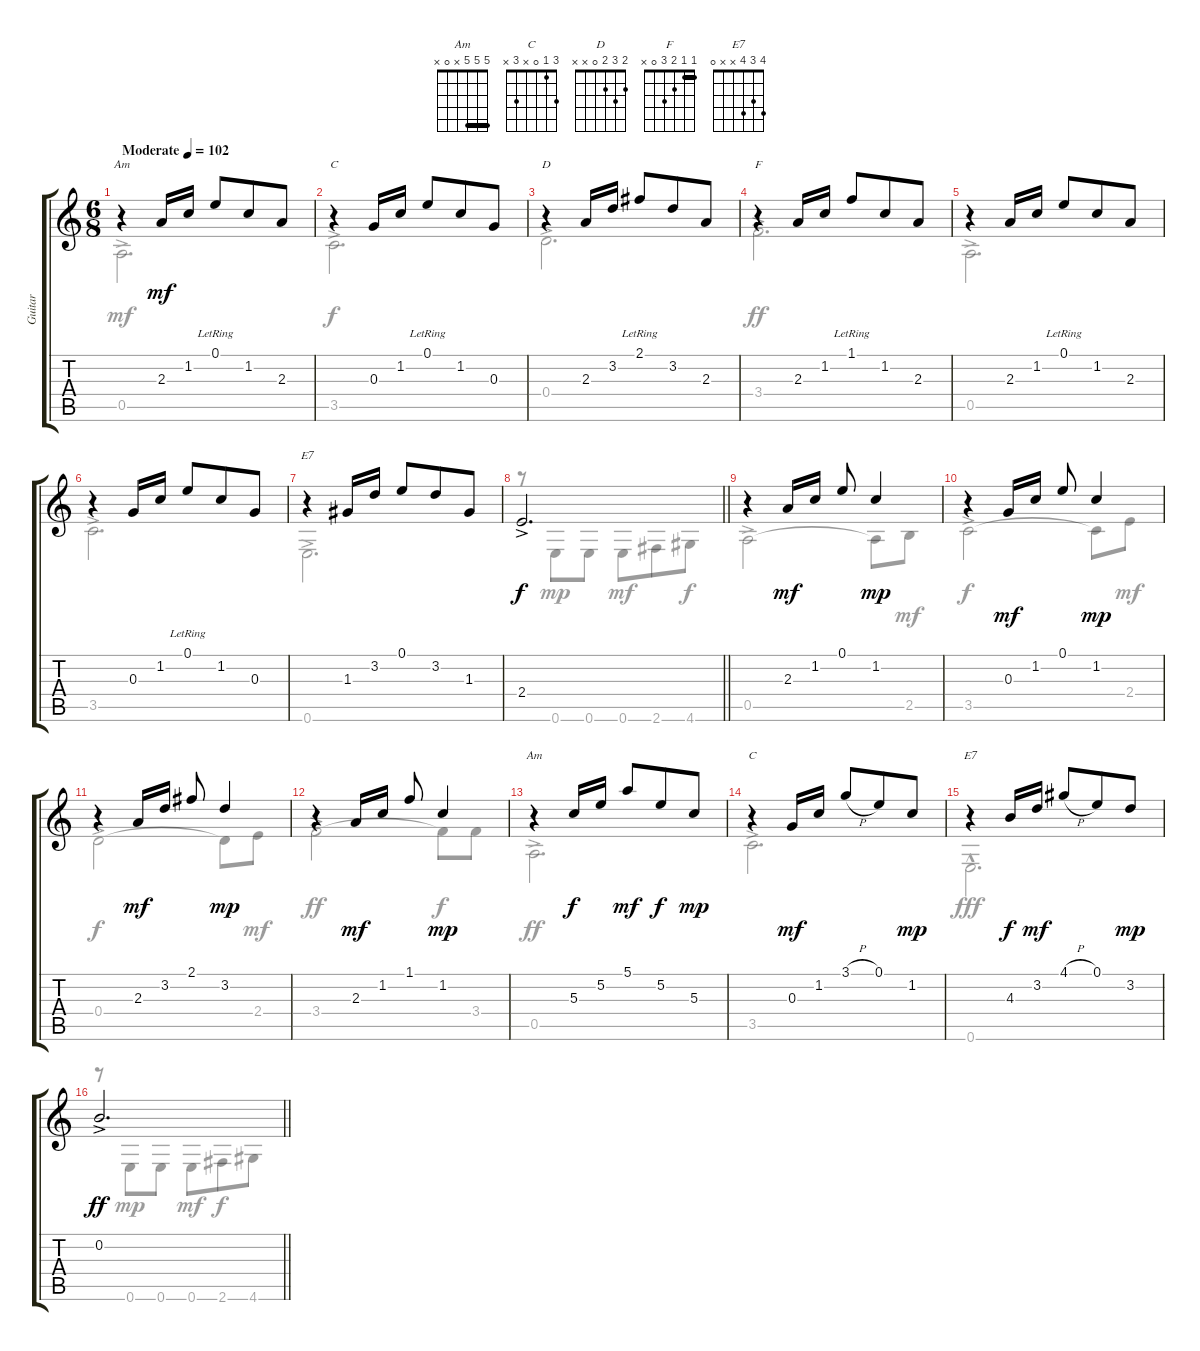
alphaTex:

\track (" Guitar" " Guitar") {instrument acousticguitarnylon}
\staff {score tabs}
\tuning (E4 B3 G3 D3 A2 E2) {hide}
\chord ("Am" 0 1 2 x 0 x)
\chord ("C" 0 1 0 x 3 x)
\chord ("D" 2 3 2 0 x x)
\chord ("F" 1 1 2 3 0 x) {barre 1}
\chord ("E7" 0 3 1 x x 0)
\chord ("Am" 5 5 5 x 0 x) {barre 5}
\chord ("C" 3 1 0 x 3 x)
\chord ("E7" 4 3 4 x x 0)
\voice
\ts (6 8)
\tempo (102 "Moderate")
\clef g2
\ks c
r.4{ch "Am" dy mf instrument acousticguitarnylon} 2.3.16 1.2.16 0.1{lr}.8 1.2.8 2.3.8 |
r.4{ch "C"} 0.3.16 1.2.16 0.1{lr}.8 1.2.8 0.3.8 |
r.4{ch "D"} 2.3.16 3.2.16 2.1{lr}.8 3.2.8 2.3.8 |
r.4{ch "F"} 2.3.16 1.2.16 1.1{lr}.8 1.2.8 2.3.8 |
r.4 2.3.16 1.2.16 0.1{lr}.8 1.2.8 2.3.8 |
r.4 0.3.16 1.2.16 0.1{lr}.8 1.2.8 0.3.8 |
r.4{ch "E7"} 1.3.16 3.2.16 0.1.8 3.2.8 1.3.8 |
\barLineRight lightlight
2.4{ac}.2{d dy f} |
r.4 2.3.16{dy mf} 1.2.16 0.1.8 1.2.4{dy mp} |
r.4 0.3.16{dy mf} 1.2.16 0.1.8 1.2.4{dy mp} |
r.4 2.3.16{dy mf} 3.2.16 2.1.8 3.2.4{dy mp} |
r.4 2.3.16{dy mf} 1.2.16 1.1.8 1.2.4{dy mp} |
r.4{ch "Am"} 5.3.16{dy f} 5.2.16 5.1.8{dy mf} 5.2.8{dy f} 5.3.8{dy mp} |
r.4{ch "C"} 0.3.16{dy mf} 1.2.16 3.1{h}.8 0.1.8 1.2.8{dy mp} |
r.4{ch "E7"} 4.3.16{dy f} 3.2.16{dy mf} 4.1{h}.8 0.1.8 3.2.8{dy mp} |
\barLineRight lightlight
0.2{ac}.2{d dy ff}
\voice
\clef g2
\ottava regular
\simile none
\ks c
0.5{ac}.2{d dy mf} |
3.5{ac}.2{d dy f} |
0.4{ac}.2{d} |
3.4{ac}.2{d dy ff} |
0.5{ac}.2{d} |
3.5{ac}.2{d} |
0.6{ac}.2{d} |
\barLineRight lightlight
r.8 0.6.8{dy mp} 0.6.8 0.6.8{dy mf} 2.6.8 4.6.8{dy f} |
0.5{ac}.2 0.5{t}.8 2.5.8{dy mf} |
3.5{ac}.2{dy f} 3.5{t}.8 2.4.8{dy mf} |
0.4{ac}.2{dy f} 0.4{t}.8 2.4.8{dy mf} |
3.4{ac}.2{dy ff} 3.4{t}.8{dy f} 3.4.8 |
0.5{ac}.2{d dy ff} |
3.5{ac}.2{d} |
0.6{hac}.2{d dy fff} |
\barLineRight lightlight
r.8 0.6.8{dy mp} 0.6.8 0.6.8{dy mf} 2.6.8{dy f} 4.6.8
